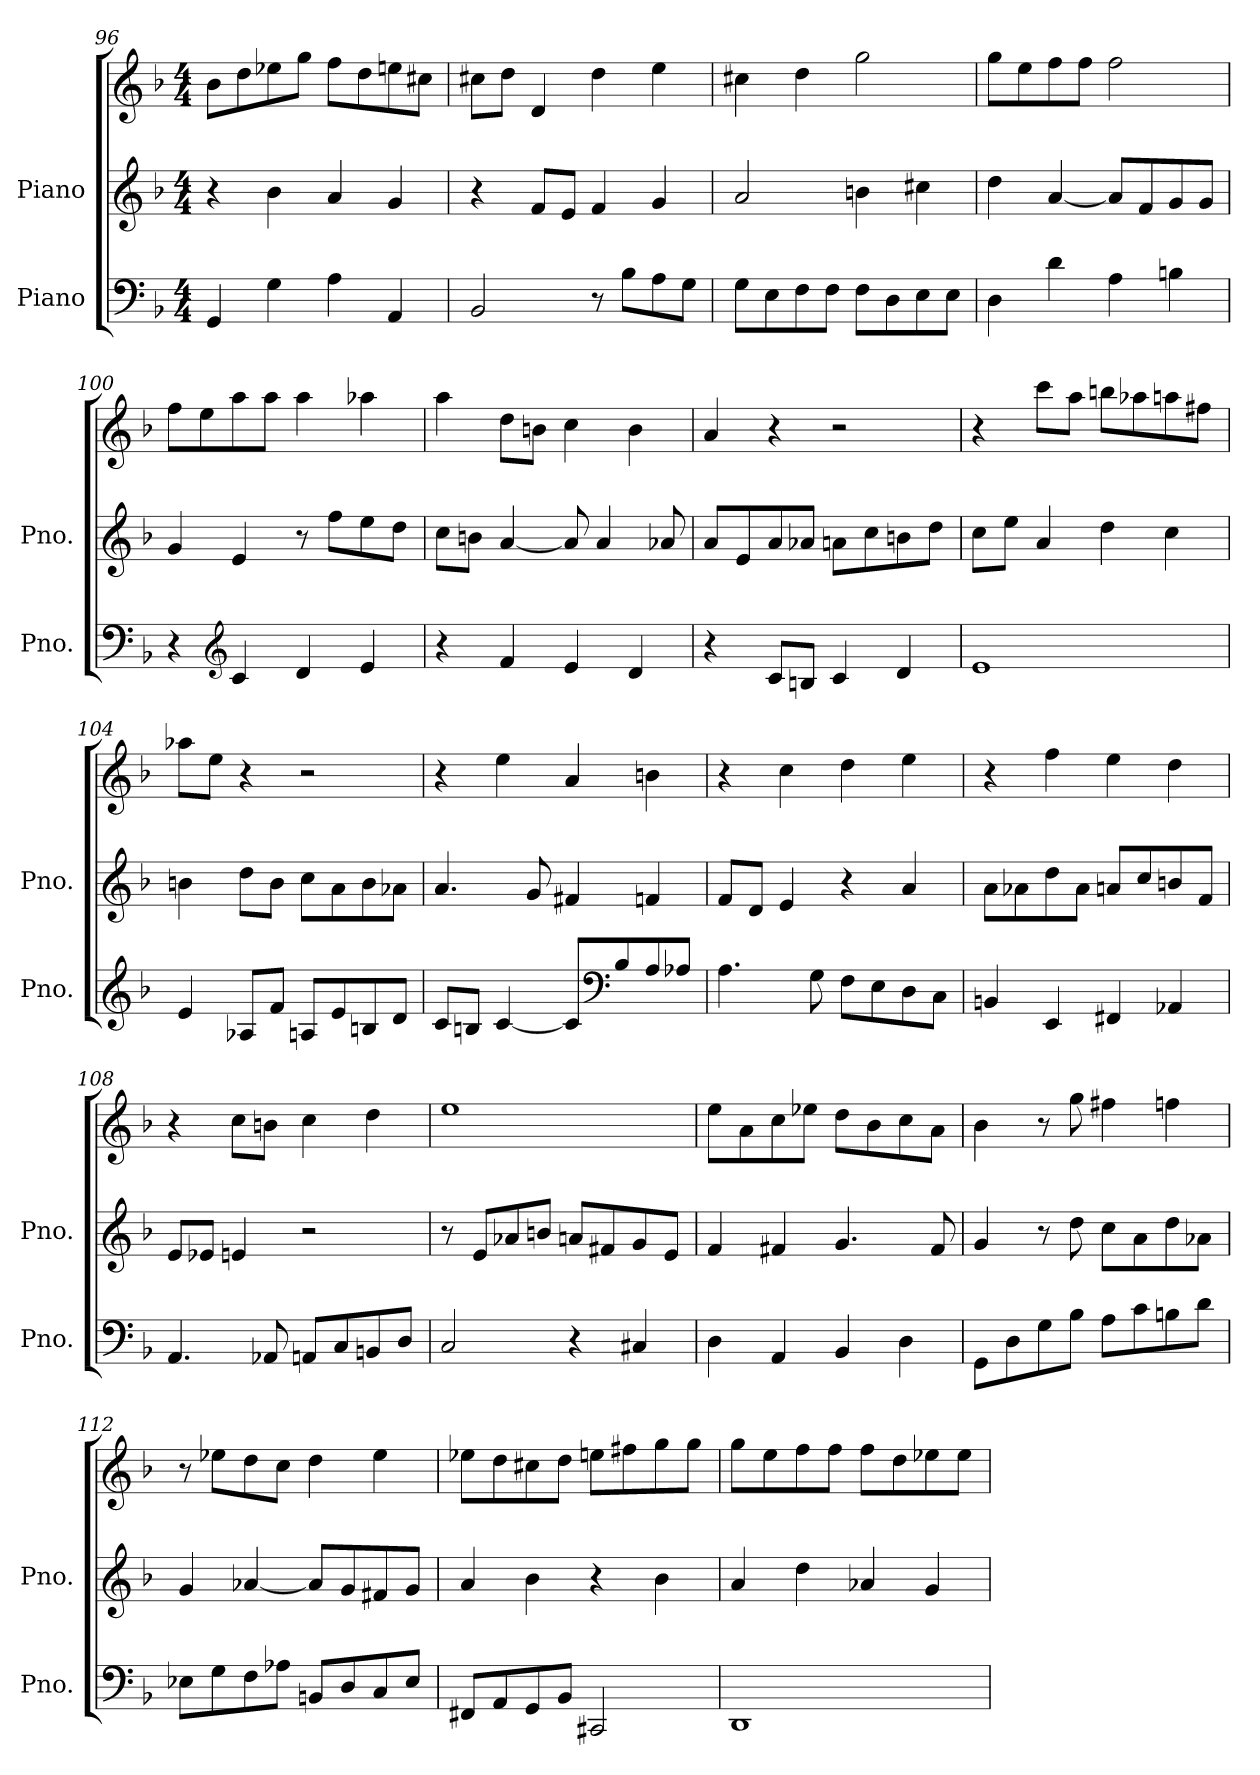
**kern	**kern	**kern
*part2	*part1	*part1
*staff3	*staff2	*staff1
*I"Piano	*I"Piano	*
*I'Pno.	*I'Pno.	*
*clefF4	*clefG2	*clefG2
*k[b-]	*k[b-]	*k[b-]
*M4/4	*M4/4	*M4/4
=96	=96	=96
4GG/	4r	8b-\L
.	.	8dd\
4G\	4b-\	8ee-X\
.	.	8gg\J
4A\	4a/	8ff\L
.	.	8dd\
4AA/	4g/	8een\
.	.	8cc#X\J
!!LO:LB:g=z
=97	=97	=97
2BB-/	4r	8cc#X\L
.	.	8dd\J
.	8f/L	4d/
.	8e/J	.
8r	4f/	4dd\
8B-\L	.	.
8A\	4g/	4ee\
8G\J	.	.
=98	=98	=98
8G\L	2a/	4cc#X\
8E\	.	.
8F\	.	4dd\
8F\J	.	.
8F\L	4bn\	2gg\
8D\	.	.
8E\	4cc#X\	.
8E\J	.	.
=99	=99	=99
4D\	4dd\	8gg\L
.	.	8ee\
4d\	[4a/	8ff\
.	.	8ff\J
4A\	8a/L]	2ff\
.	8f/	.
4Bn\	8g/	.
.	8g/J	.
=100	=100	=100
4r	4g/	8ff\L
.	.	8ee\
*clefG2	*	*
4c/	4e/	8aa\
.	.	8aa\J
4d/	8r	4aa\
.	8ff\L	.
4e/	8ee\	4aa-X\
.	8dd\J	.
!!LO:LB:g=z
=101	=101	=101
4r	8cc\L	4aa\
.	8bn\J	.
4f/	[4a/	8dd\L
.	.	8bn\J
4e/	8a/]	4cc\
.	4a/	.
4d/	.	4b\
.	8a-X/	.
=102	=102	=102
4r	8a/L	4a/
.	8e/	.
8c/L	8a/	4r
8Bn/J	8a-X/J	.
4c/	8an\L	2r
.	8cc\	.
4d/	8bn\	.
.	8dd\J	.
=103	=103	=103
1e	8cc\L	4r
.	8ee\J	.
.	4a/	8ccc\L
.	.	8aa\J
.	4dd\	8bbn\L
.	.	8aa-X\
.	4cc\	8aan\
.	.	8ff#X\J
!!LO:LB:g=z
=104	=104	=104
4e/	4bn\	8aa-X\L
.	.	8ee\J
8A-X/L	8dd\L	4r
8f/J	8b\J	.
8An/L	8cc\L	2r
8e/	8a\	.
8Bn/	8b\	.
8d/J	8a-X\J	.
=105	=105	=105
8c/L	4.a/	4r
8Bn/J	.	.
[4c/	.	4ee\
.	8g/	.
8c/L]	4f#X/	4a/
*clefF4	*	*
8B/	.	.
8A/	4fn/	4bn\
8A-X/J	.	.
=106	=106	=106
4.A\	8f/L	4r
.	8d/J	.
.	4e/	4cc\
8G\	.	.
8F\L	4r	4dd\
8E\	.	.
8D\	4a/	4ee\
8C\J	.	.
=107	=107	=107
4BBn/	8a\L	4r
.	8a-X\	.
4EE/	8dd\	4ff\
.	8a-\J	.
4FF#X/	8an/L	4ee\
.	8cc/	.
4AA-X/	8bn/	4dd\
.	8f/J	.
!!LO:PB:g=z
=108	=108	=108
4.AA/	8e/L	4r
.	8e-X/J	.
.	4en/	8cc\L
8AA-X/	.	8bn\J
8AAn/L	2r	4cc\
8C/	.	.
8BBn/	.	4dd\
8D/J	.	.
=109	=109	=109
2C/	8r	1ee
.	8e/L	.
.	8a-X/	.
.	8bn/J	.
4r	8an/L	.
.	8f#X/	.
4C#X/	8g/	.
.	8e/J	.
=110	=110	=110
4D\	4f/	8ee\L
.	.	8a\
4AA/	4f#X/	8cc\
.	.	8ee-X\J
4BB-/	4.g/	8dd\L
.	.	8b-\
4D\	.	8cc\
.	8f#/	8a\J
!!LO:LB:g=z
=111	=111	=111
8GG\L	4g/	4b-\
8D\	.	.
8G\	8r	8r
8B-\J	8dd\	8gg\
8A\L	8cc\L	4ff#X\
8c\	8a\	.
8Bn\	8dd\	4ffn\
8d\J	8a-X\J	.
=112	=112	=112
8E-X\L	4g/	8r
8G\	.	8ee-X\L
8F\	[4a-X/	8dd\
8A-X\J	.	8cc\J
8BBn/L	8a-/L]	4dd\
8D/	8g/	.
8C/	8f#X/	4ee-\
8E-/J	8g/J	.
=113	=113	=113
8FF#X/L	4a/	8ee-X\L
8AA/	.	8dd\
8GG/	4b-\	8cc#X\
8BB-/J	.	8dd\J
2CC#X/	4r	8een\L
.	.	8ff#X\
.	4b-\	8gg\
.	.	8gg\J
=114	=114	=114
1DD	4a/	8gg\L
.	.	8ee\
.	4dd\	8ff\
.	.	8ff\J
.	4a-X/	8ff\L
.	.	8dd\
.	4g/	8ee-X\
.	.	8ee-\J
=	=	=
*-	*-	*-
